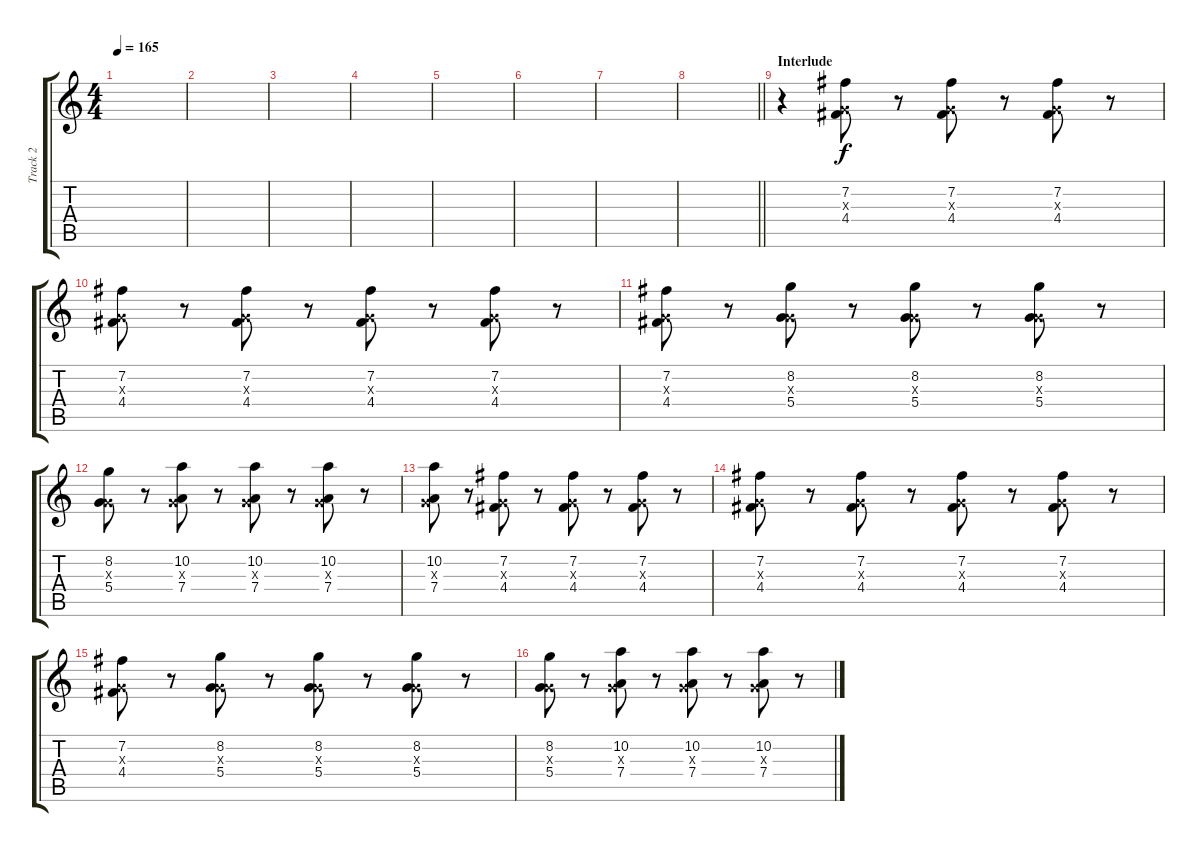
\track ("Track 2" "Track 2") {instrument electricguitarclean}
\staff {score tabs}
\tuning (E4 B3 G3 D3 A2 E2) {hide}
\ts (4 4)
\tempo 165
\clef g2
\ks c
|
|
|
|
|
|
|
\barLineRight lightlight
|
\section ("" "Interlude")
r.4 (7.2 0.3{x} 4.4).8 r.8 (7.2 0.3{x} 4.4).8 r.8 (7.2 0.3{x} 4.4).8 r.8 |
(7.2 0.3{x} 4.4).8 r.8 (7.2 0.3{x} 4.4).8 r.8 (7.2 0.3{x} 4.4).8 r.8 (7.2 0.3{x} 4.4).8 r.8 |
(7.2 0.3{x} 4.4).8 r.8 (8.2 0.3{x} 5.4).8 r.8 (8.2 0.3{x} 5.4).8 r.8 (8.2 0.3{x} 5.4).8 r.8 |
(8.2 0.3{x} 5.4).8 r.8 (10.2 0.3{x} 7.4).8 r.8 (10.2 0.3{x} 7.4).8 r.8 (10.2 0.3{x} 7.4).8 r.8 |
(10.2 0.3{x} 7.4).8 r.8 (7.2 0.3{x} 4.4).8 r.8 (7.2 0.3{x} 4.4).8 r.8 (7.2 0.3{x} 4.4).8 r.8 |
(7.2 0.3{x} 4.4).8 r.8 (7.2 0.3{x} 4.4).8 r.8 (7.2 0.3{x} 4.4).8 r.8 (7.2 0.3{x} 4.4).8 r.8 |
(7.2 0.3{x} 4.4).8 r.8 (8.2 0.3{x} 5.4).8 r.8 (8.2 0.3{x} 5.4).8 r.8 (8.2 0.3{x} 5.4).8 r.8 |
(8.2 0.3{x} 5.4).8 r.8 (10.2 0.3{x} 7.4).8 r.8 (10.2 0.3{x} 7.4).8 r.8 (10.2 0.3{x} 7.4).8 r.8
